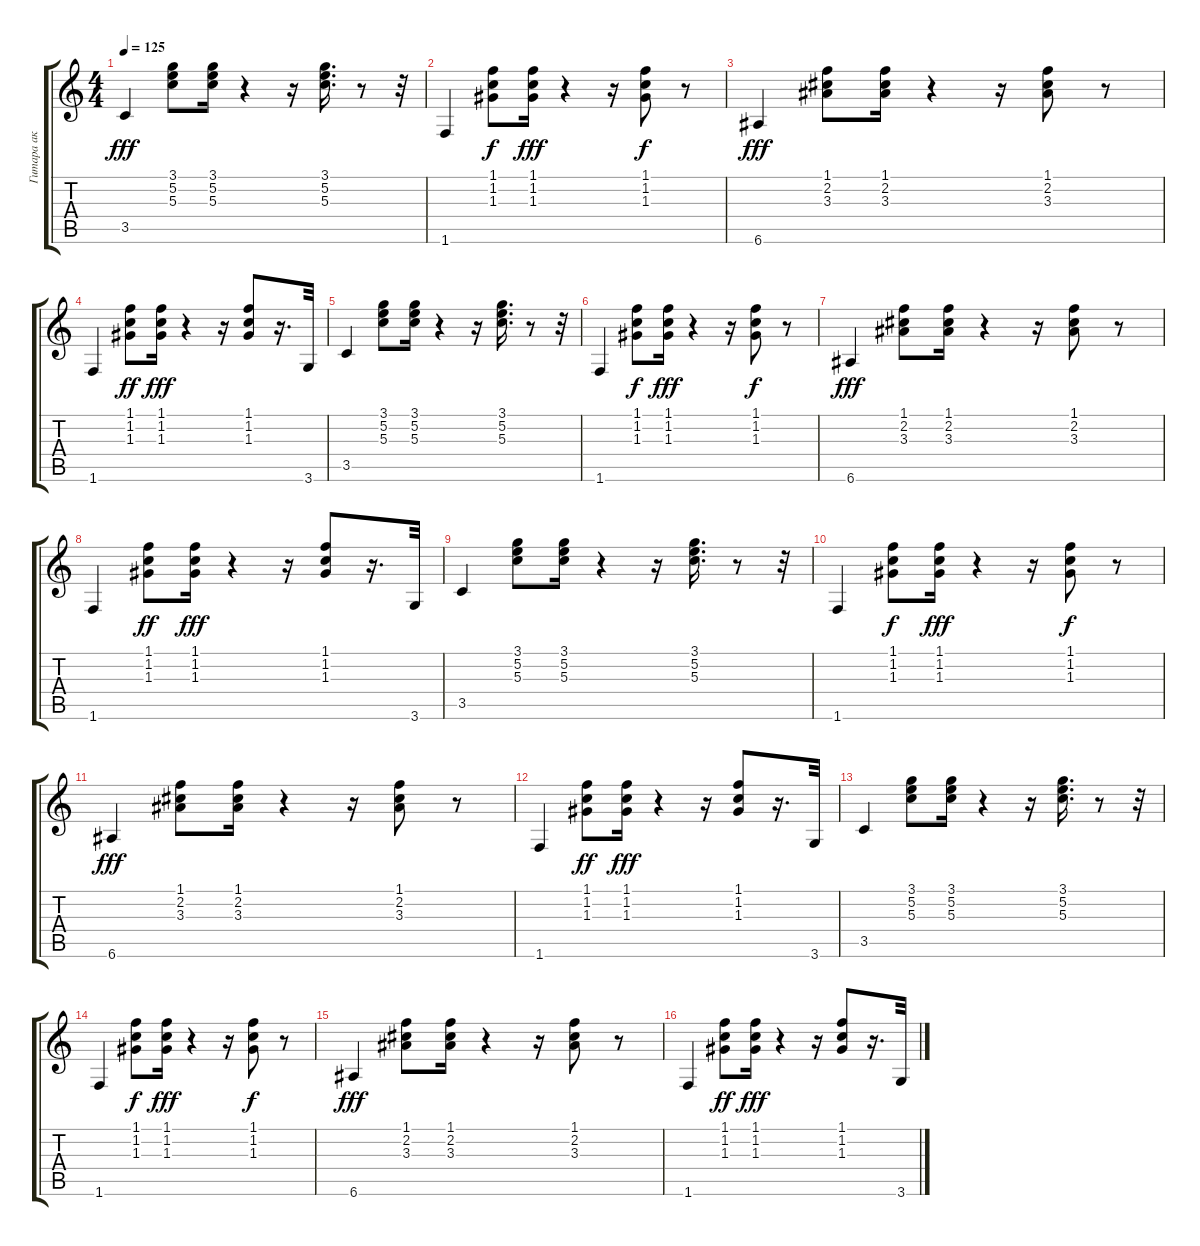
\track ("Гитара ак" "Гитара ак") {instrument acousticguitarsteel}
\staff {score tabs}
\tuning (E4 B3 G3 D3 A2 E2) {hide}
\ts (4 4)
\tempo 125
\clef g2
\ks c
3.5.4{dy fff} (3.1 5.2 5.3).8 (3.1 5.2 5.3).16 r.4 r.16 (3.1 5.2 5.3).16{d} r.8 r.32 |
1.6.4 (1.1 1.2 1.3).8{dy f} (1.1 1.2 1.3).16{dy fff} r.4 r.16 (1.1 1.2 1.3).8{dy f} r.8 |
6.6.4{dy fff} (1.1 2.2 3.3).8 (1.1 2.2 3.3).16 r.4 r.16 (1.1 2.2 3.3).8 r.8 |
1.6.4 (1.1 1.2 1.3).8{dy ff} (1.1 1.2 1.3).16{dy fff} r.4 r.16 (1.1 1.2 1.3).8 r.16{d} 3.6.32 |
3.5.4 (3.1 5.2 5.3).8 (3.1 5.2 5.3).16 r.4 r.16 (3.1 5.2 5.3).16{d} r.8 r.32 |
1.6.4 (1.1 1.2 1.3).8{dy f} (1.1 1.2 1.3).16{dy fff} r.4 r.16 (1.1 1.2 1.3).8{dy f} r.8 |
6.6.4{dy fff} (1.1 2.2 3.3).8 (1.1 2.2 3.3).16 r.4 r.16 (1.1 2.2 3.3).8 r.8 |
1.6.4 (1.1 1.2 1.3).8{dy ff} (1.1 1.2 1.3).16{dy fff} r.4 r.16 (1.1 1.2 1.3).8 r.16{d} 3.6.32 |
3.5.4 (3.1 5.2 5.3).8 (3.1 5.2 5.3).16 r.4 r.16 (3.1 5.2 5.3).16{d} r.8 r.32 |
1.6.4 (1.1 1.2 1.3).8{dy f} (1.1 1.2 1.3).16{dy fff} r.4 r.16 (1.1 1.2 1.3).8{dy f} r.8 |
6.6.4{dy fff} (1.1 2.2 3.3).8 (1.1 2.2 3.3).16 r.4 r.16 (1.1 2.2 3.3).8 r.8 |
1.6.4 (1.1 1.2 1.3).8{dy ff} (1.1 1.2 1.3).16{dy fff} r.4 r.16 (1.1 1.2 1.3).8 r.16{d} 3.6.32 |
3.5.4 (3.1 5.2 5.3).8 (3.1 5.2 5.3).16 r.4 r.16 (3.1 5.2 5.3).16{d} r.8 r.32 |
1.6.4 (1.1 1.2 1.3).8{dy f} (1.1 1.2 1.3).16{dy fff} r.4 r.16 (1.1 1.2 1.3).8{dy f} r.8 |
6.6.4{dy fff} (1.1 2.2 3.3).8 (1.1 2.2 3.3).16 r.4 r.16 (1.1 2.2 3.3).8 r.8 |
1.6.4 (1.1 1.2 1.3).8{dy ff} (1.1 1.2 1.3).16{dy fff} r.4 r.16 (1.1 1.2 1.3).8 r.16{d} 3.6.32
